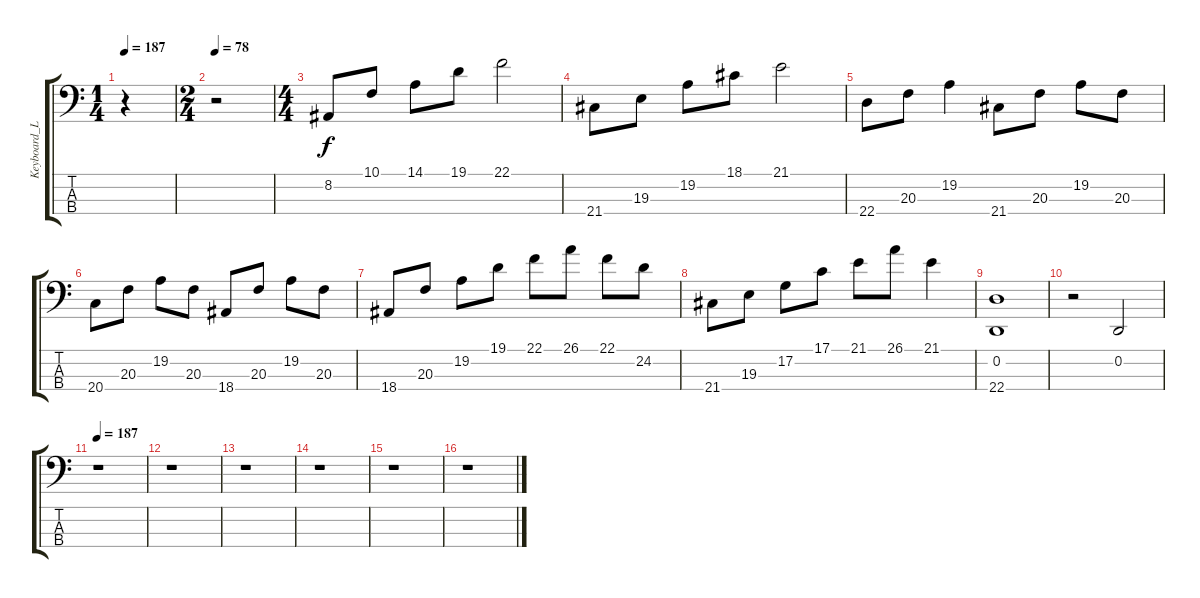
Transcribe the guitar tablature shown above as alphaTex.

\track ("Keyboard_L" "Keyboard_L") {instrument acousticgrandpiano}
\staff {score tabs}
\tuning (G2 D2 A1 E1) {hide}
\ts (1 4)
\tempo 187
\tempo 78
\tempo 187
\clef f4
\ks c
r.4{dy f instrument acousticgrandpiano} |
\ts (2 4)
\tempo 78
r.2 |
\ts (4 4)
8.2.8 10.1.8 14.1.8 19.1.8 22.1.2 |
21.4.8 19.3.8 19.2.8 18.1.8 21.1.2 |
22.4.8 20.3.8 19.2.4 21.4.8 20.3.8 19.2.8 20.3.8 |
20.4.8 20.3.8 19.2.8 20.3.8 18.4.8 20.3.8 19.2.8 20.3.8 |
18.4.8 20.3.8 19.2.8 19.1.8 22.1.8 26.1.8 22.1.8 24.2.8 |
21.4.8 19.3.8 17.2.8 17.1.8 21.1.8 26.1.8 21.1.4 |
(0.2 22.4).1 |
r.2 0.2.2 |
\tempo 187
r.1 |
r.1 |
r.1 |
r.1 |
r.1 |
r.1
